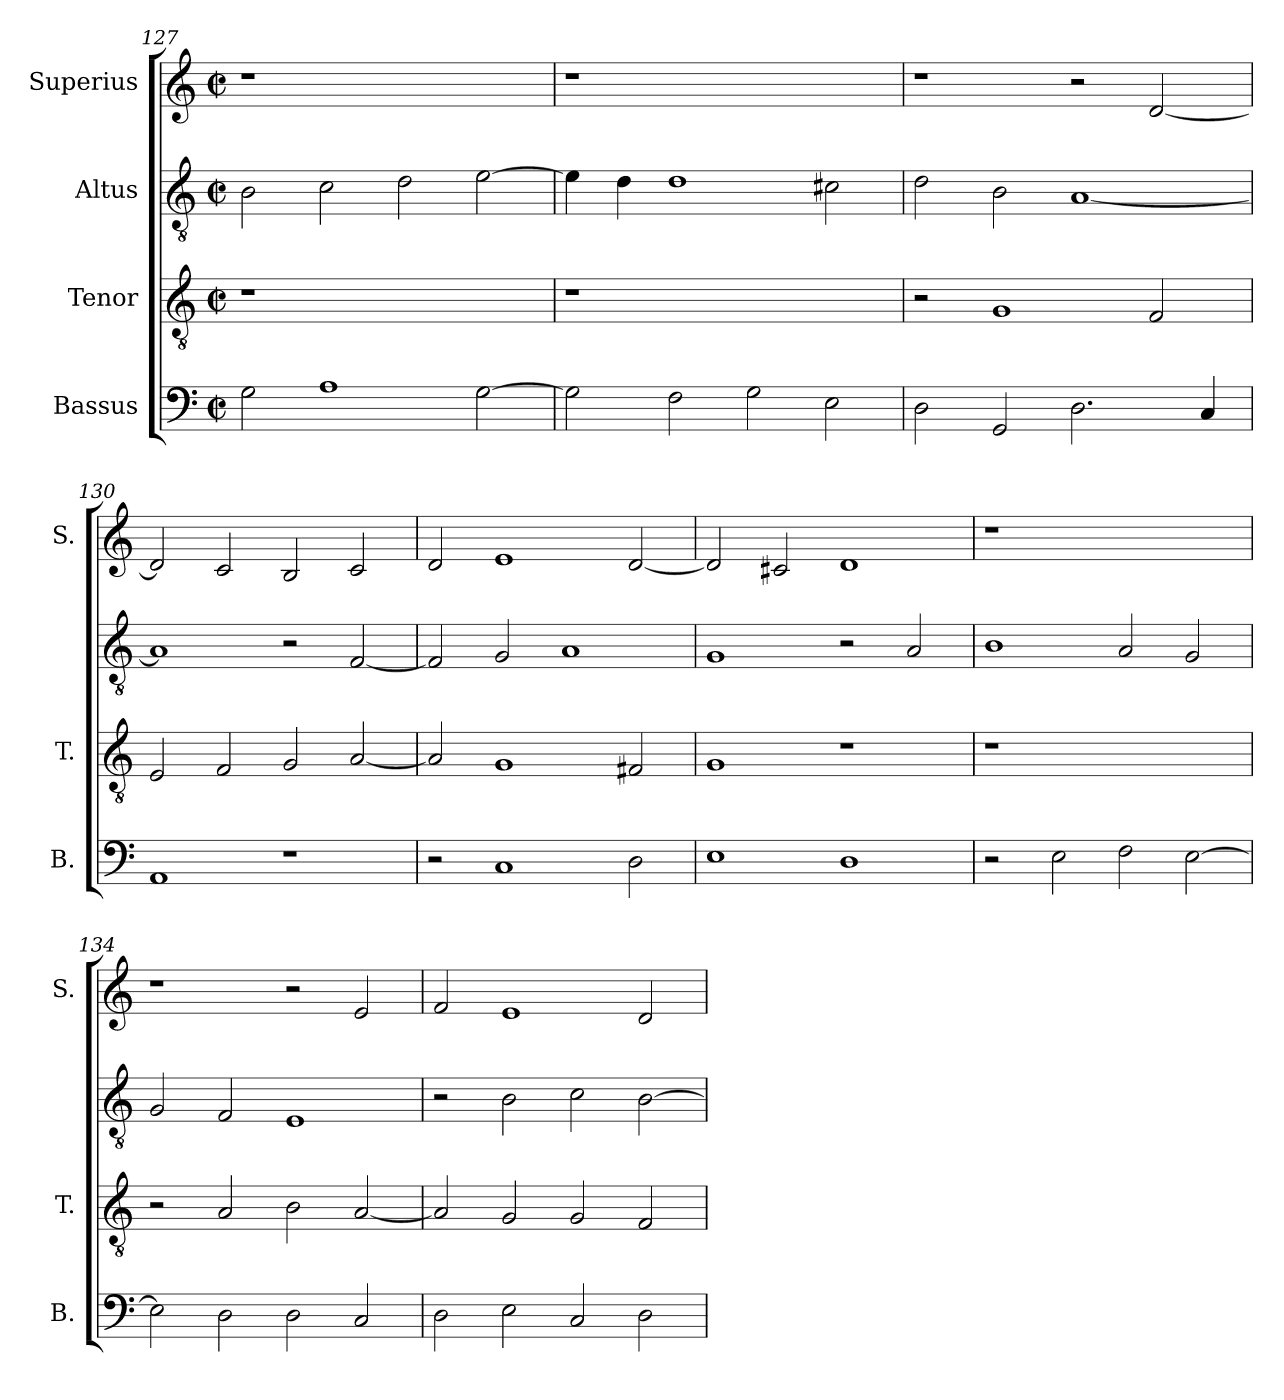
**kern	**kern	**kern	**kern
*part4	*part3	*part2	*part1
*staff4	*staff3	*staff2	*staff1
*I"Bassus	*I"Tenor	*I"Altus	*I"Superius
*I'B.	*I'T.	*	*I'S.
*clefF4	*clefGv2	*clefGv2	*clefG2
*	*ITrd7c12	*ITrd7c12	*
*k[]	*k[]	*k[]	*k[]
*C:	*C:	*C:	*C:
*M2/2	*M2/2	*M2/2	*M2/2
*met(c|)	*met(c|)	*met(c|)	*met(c|)
=127	=127	=127	=127
!	!LO:N:vis=1	!	!LO:N:vis=1
2Gi\	1r	2BBi\	1r
1Ai	.	2Ci\	.
.	1ryy	2Di\	1ryy
[>2Gi\	.	[>2Ei\	.
=128	=128	=128	=128
!	!LO:N:vis=1	!	!LO:N:vis=1
2Gi\]	1r	4Ei\]	1r
.	.	4Di\	.
2Fi\	.	1Di	.
2Gi\	1ryy	.	1ryy
2Ei\	.	2C#Xi\	.
=129	=129	=129	=129
2Di\	2r	2Di\	1r
2GGi/	1GGi	2BBi\	.
2.Di\	.	[<1AAi	2r
.	2FFi/	.	[<2di/
4Ci/	.	.	.
=130	=130	=130	=130
1AAi	2EEi/	1AAi]	2di/]
.	2FFi/	.	2ci/
1r	2GGi/	2r	2Bi/
.	[<2AAi/	[<2FFi/	2ci/
=131	=131	=131	=131
2r	2AAi/]	2FFi/]	2di/
1Ci	1GGi	2GGi/	1ei
.	.	1AAi	.
2Di\	2FF#Xi/	.	[<2di/
!!LO:LB:g=z
=132	=132	=132	=132
1Ei	1GGi	1GGi	2di/]
.	.	.	2c#Xi/
1Di	1r	2r	1di
.	.	2AAi/	.
=133	=133	=133	=133
!	!LO:N:vis=1	!	!LO:N:vis=1
2r	1r	1BBi	1r
2Ei\	.	.	.
2Fi\	1ryy	2AAi/	1ryy
[>2Ei\	.	2GGi/	.
=134	=134	=134	=134
2Ei\]	2r	2GGi/	1r
2Di\	2AAi/	2FFi/	.
2Di\	2BBi\	1EEi	2r
2Ci/	[<2AAi/	.	2ei/
=135	=135	=135	=135
2Di\	2AAi/]	2r	2fi/
2Ei\	2GGi/	2BBi\	1ei
2Ci/	2GGi/	2Ci\	.
2Di\	2FFi/	[>2BBi\	2di/
=	=	=	=
*-	*-	*-	*-
